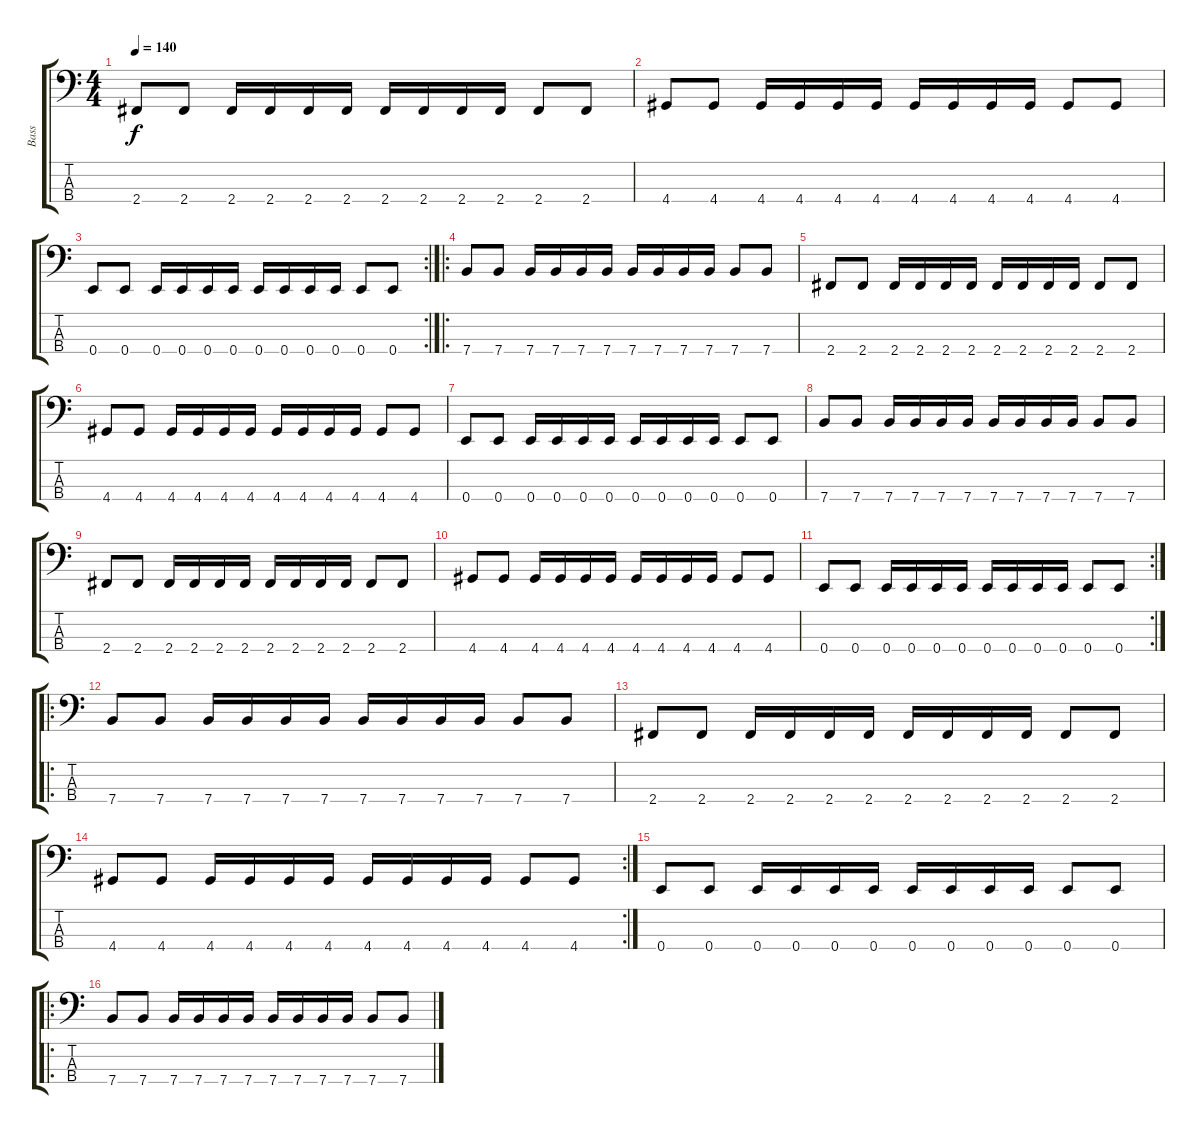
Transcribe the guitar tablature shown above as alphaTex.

\track ("Bass" "Bass") {instrument electricbassfinger}
\staff {score tabs}
\tuning (G2 D2 A1 E1) {hide}
\ts (4 4)
\tempo 140
\clef f4
\ks c
2.4.8{dy f} 2.4.8 2.4.16 2.4.16 2.4.16 2.4.16 2.4.16 2.4.16 2.4.16 2.4.16 2.4.8 2.4.8 |
4.4.8 4.4.8 4.4.16 4.4.16 4.4.16 4.4.16 4.4.16 4.4.16 4.4.16 4.4.16 4.4.8 4.4.8 |
\rc 2
0.4.8 0.4.8 0.4.16 0.4.16 0.4.16 0.4.16 0.4.16 0.4.16 0.4.16 0.4.16 0.4.8 0.4.8 |
\ro
7.4.8 7.4.8 7.4.16 7.4.16 7.4.16 7.4.16 7.4.16 7.4.16 7.4.16 7.4.16 7.4.8 7.4.8 |
2.4.8 2.4.8 2.4.16 2.4.16 2.4.16 2.4.16 2.4.16 2.4.16 2.4.16 2.4.16 2.4.8 2.4.8 |
4.4.8 4.4.8 4.4.16 4.4.16 4.4.16 4.4.16 4.4.16 4.4.16 4.4.16 4.4.16 4.4.8 4.4.8 |
0.4.8 0.4.8 0.4.16 0.4.16 0.4.16 0.4.16 0.4.16 0.4.16 0.4.16 0.4.16 0.4.8 0.4.8 |
7.4.8 7.4.8 7.4.16 7.4.16 7.4.16 7.4.16 7.4.16 7.4.16 7.4.16 7.4.16 7.4.8 7.4.8 |
2.4.8 2.4.8 2.4.16 2.4.16 2.4.16 2.4.16 2.4.16 2.4.16 2.4.16 2.4.16 2.4.8 2.4.8 |
4.4.8 4.4.8 4.4.16 4.4.16 4.4.16 4.4.16 4.4.16 4.4.16 4.4.16 4.4.16 4.4.8 4.4.8 |
\rc 2
0.4.8 0.4.8 0.4.16 0.4.16 0.4.16 0.4.16 0.4.16 0.4.16 0.4.16 0.4.16 0.4.8 0.4.8 |
\ro
7.4.8 7.4.8 7.4.16 7.4.16 7.4.16 7.4.16 7.4.16 7.4.16 7.4.16 7.4.16 7.4.8 7.4.8 |
2.4.8 2.4.8 2.4.16 2.4.16 2.4.16 2.4.16 2.4.16 2.4.16 2.4.16 2.4.16 2.4.8 2.4.8 |
\rc 2
4.4.8 4.4.8 4.4.16 4.4.16 4.4.16 4.4.16 4.4.16 4.4.16 4.4.16 4.4.16 4.4.8 4.4.8 |
0.4.8 0.4.8 0.4.16 0.4.16 0.4.16 0.4.16 0.4.16 0.4.16 0.4.16 0.4.16 0.4.8 0.4.8 |
\ro
7.4.8 7.4.8 7.4.16 7.4.16 7.4.16 7.4.16 7.4.16 7.4.16 7.4.16 7.4.16 7.4.8 7.4.8
